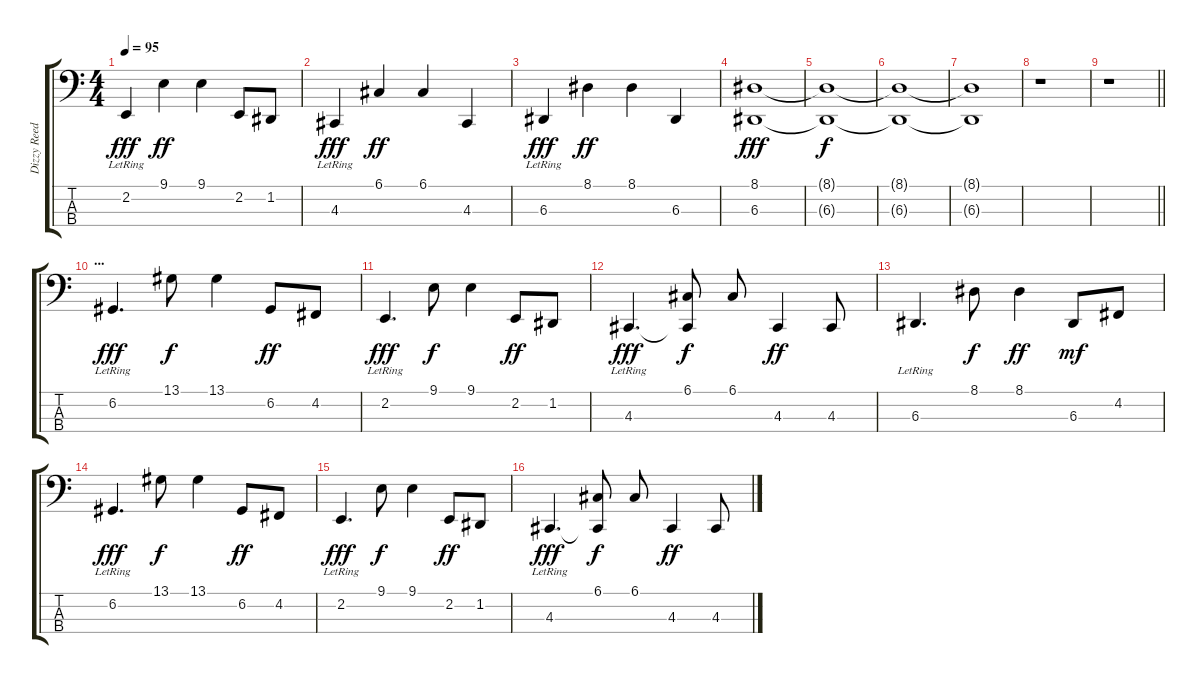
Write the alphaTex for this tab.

\track ("Dizzy Reed - Piano L'" "Dizzy Reed") {instrument acousticgrandpiano}
\staff {score tabs}
\tuning (G2 D2 A1 E1) {hide}
\ts (4 4)
\tempo 95
\clef f4
\ks c
2.2{lr}.4{dy fff} 9.1.4{dy ff} 9.1.4 2.2.8 1.2.8 |
4.3{lr}.4{dy fff} 6.1.4{dy ff} 6.1.4 4.3.4 |
6.3{lr}.4{dy fff} 8.1.4{dy ff} 8.1.4 6.3.4 |
(8.1 6.3).1{dy fff} |
(8.1{t} 6.3{t}).1{dy f} |
(8.1{t} 6.3{t}).1 |
(8.1{t} 6.3{t}).1 |
r.1 |
\barLineRight lightlight
r.1 |
\section ("" "...")
6.2{lr}.4{d dy fff} 13.1.8{dy f} 13.1.4 6.2.8{dy ff} 4.2.8 |
2.2{lr}.4{d dy fff} 9.1.8{dy f} 9.1.4 2.2.8{dy ff} 1.2.8 |
4.3{lr}.4{d dy fff} (6.1 4.3{t}).8{dy f} 6.1.8 4.3.4{dy ff} 4.3.8 |
6.3{lr}.4{d} 8.1.8{dy f} 8.1.4{dy ff} 6.3.8{dy mf} 4.2.8 |
6.2{lr}.4{d dy fff} 13.1.8{dy f} 13.1.4 6.2.8{dy ff} 4.2.8 |
2.2{lr}.4{d dy fff} 9.1.8{dy f} 9.1.4 2.2.8{dy ff} 1.2.8 |
4.3{lr}.4{d dy fff} (6.1 4.3{t}).8{dy f} 6.1.8 4.3.4{dy ff} 4.3.8
